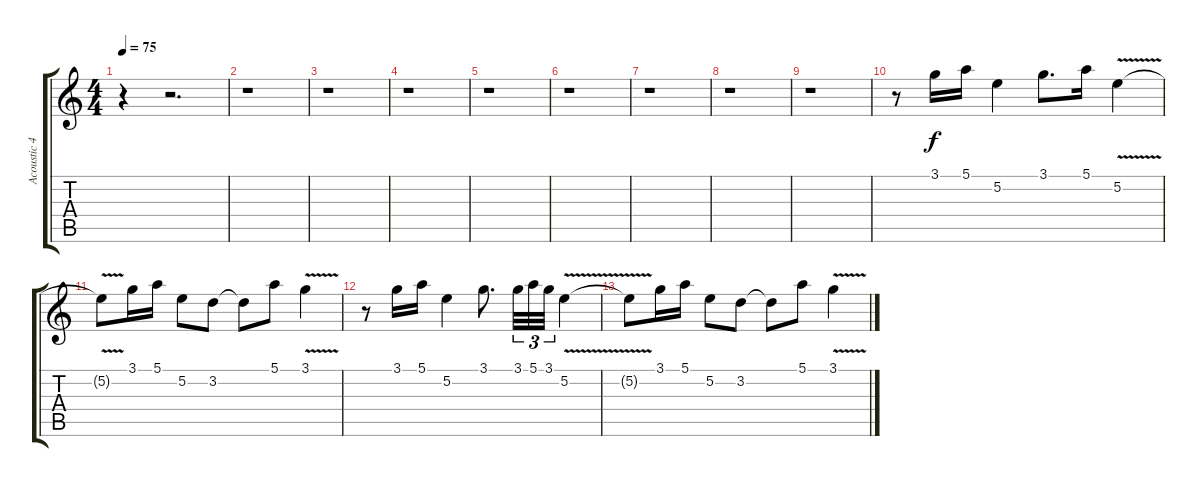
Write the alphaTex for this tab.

\track ("Acoustic 4" "Acoustic 4") {instrument acousticguitarsteel}
\staff {score tabs}
\tuning (E4 B3 G3 D3 A2 E2) {hide}
\ts (4 4)
\tempo 75
\clef g2
\ks c
r.4{dy f instrument acousticguitarsteel} r.2{d} |
r.1 |
r.1 |
r.1 |
r.1 |
r.1 |
r.1 |
r.1 |
r.1 |
r.8 3.1.16 5.1.16 5.2.4 3.1.8{d} 5.1.16 5.2{v}.4 |
5.2{v t}.8 3.1.16 5.1.16 5.2.8 3.2.8 3.2{t}.8 5.1.8 3.1{v}.4 |
r.8 3.1.16 5.1.16 5.2.4 3.1.8{d} 3.1.32{tu (3 2)} 5.1.32{tu (3 2)} 3.1.32{tu (3 2)} 5.2{v}.4 |
5.2{v t}.8 3.1.16 5.1.16 5.2.8 3.2.8 3.2{t}.8 5.1.8 3.1{v}.4
